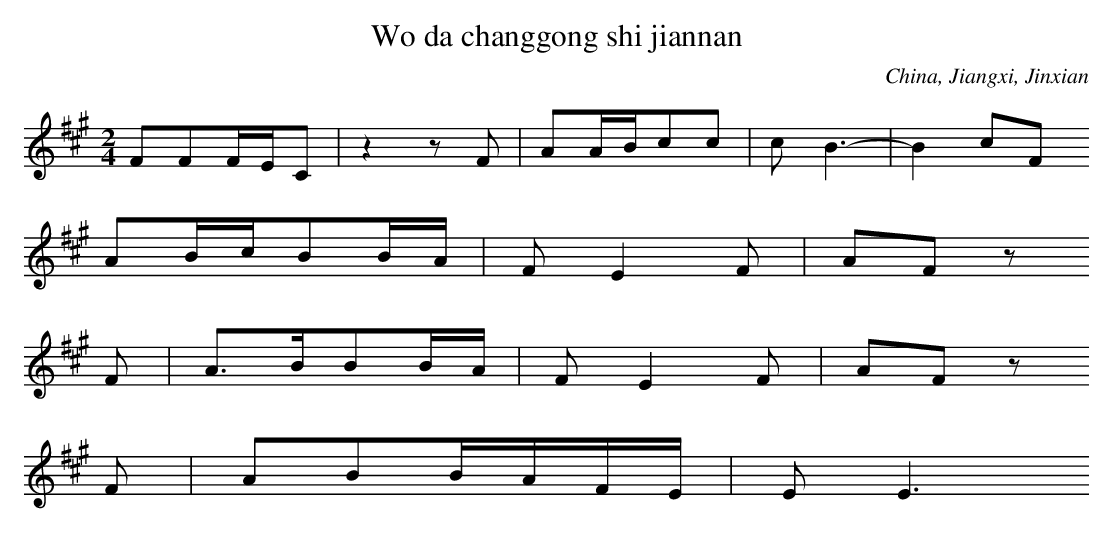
X:1
T: Wo da changgong shi jiannan
O: China, Jiangxi, Jinxian
M: 2/4
L: 1/16
K: A
F2F2FEC2 | z4-z2F2 | A2ABc2c2 | c2B6- | B4c2F2
A2BcB2BA | F2E4F2 | A2F2z2
F2 | A3BB2BA | F2E4F2 | A2F2z2
F2 | A2B2BAFE | E2E6
